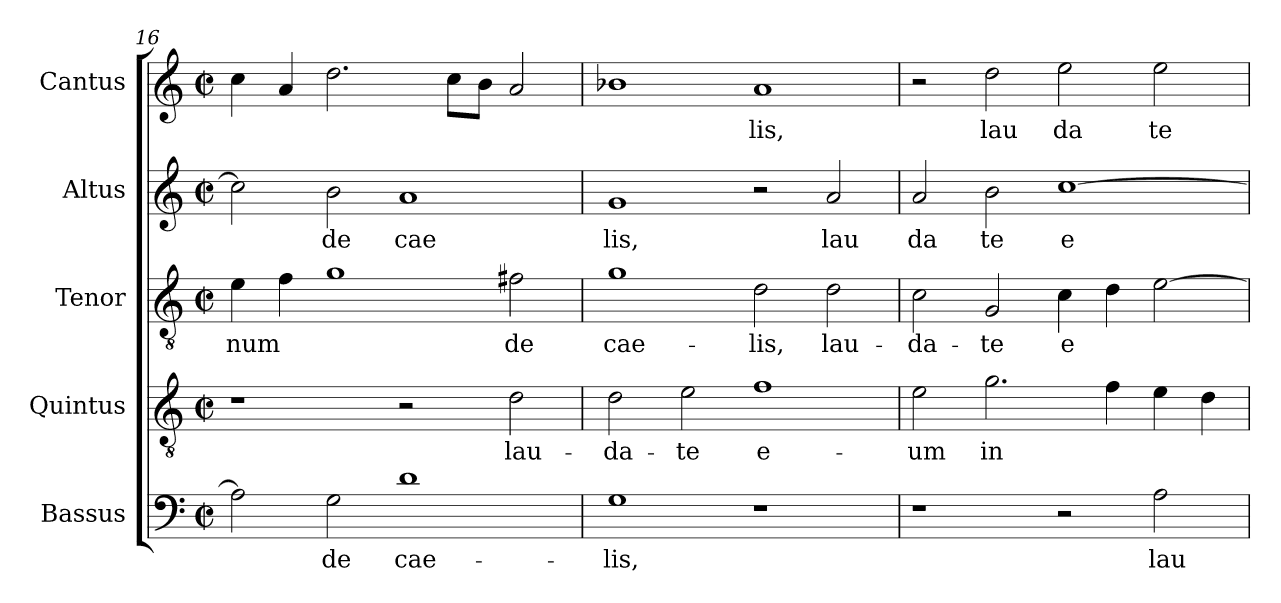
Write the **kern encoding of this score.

**kern	**text	**kern	**text	**kern	**text	**kern	**text	**kern	**text
*part5	*part5	*part4	*part4	*part3	*part3	*part2	*part2	*part1	*part1
*staff5	*staff5	*staff4	*staff4	*staff3	*staff3	*staff2	*staff2	*staff1	*staff1
*I"Bassus	*	*I"Quintus	*	*I"Tenor	*	*I"Altus	*	*I"Cantus	*
!!LO:PB:g=z
*clefF4	*	*clefGv2	*	*clefGv2	*	*clefG2	*	*clefG2	*
*k[]	*	*k[]	*	*k[]	*	*k[]	*	*k[]	*
*C:	*	*C:	*	*C:	*	*C:	*	*C:	*
*M2/2	*	*M2/2	*	*M2/2	*	*M2/2	*	*M2/2	*
*met(c|)	*	*met(c|)	*	*met(c|)	*	*met(c|)	*	*met(c|)	*
=16	=16	=16	=16	=16	=16	=16	=16	=16	=16
!	!LO:LY:b:cj	!	!	!	!LO:LY:b:cj	!	!LO:LY:b:cj	!	!LO:LY:b:cj
2A\]	.	1r	.	4e\	num	2cc\]	.	4cc\	--
!	!	!	!	!	!LO:LY:b:cj	!	!	!	!LO:LY:b:cj
.	.	.	.	4f\	.	.	.	4a/	--
!	!LO:LY:b:cj	!	!	!	!LO:LY:b:cj	!	!LO:LY:b:cj	!	!LO:LY:b:cj
2G\	de	.	.	1g	.	2b\	de	2.dd\	--
!	!LO:LY:b:cj	!	!	!	!	!	!LO:LY:b:cj	!	!
1d	cae-	2r	.	.	.	1a	cae	.	.
!	!	!	!	!	!	!	!	!	!LO:LY:b:cj
.	.	.	.	.	.	.	.	8cc\L	--
!	!	!	!	!	!	!	!	!	!LO:LY:b:cj
.	.	.	.	.	.	.	.	8b\J	--
!	!	!	!LO:LY:b:cj	!	!LO:LY:b:cj	!	!	!	!LO:LY:b:cj
.	.	2d\	lau-	2f#\	de	.	.	2a/	--
=17	=17	=17	=17	=17	=17	=17	=17	=17	=17
!	!LO:LY:b:cj	!	!LO:LY:b:cj	!	!LO:LY:b:cj	!	!LO:LY:b:cj	!	!LO:LY:b:cj
1G	-lis,	2d\	-da-	1g	cae-	1g	lis,	1b-X	--
!	!	!	!LO:LY:b:cj	!	!	!	!	!	!
.	.	2e\	-te	.	.	.	.	.	.
!	!	!	!LO:LY:b:cj	!	!LO:LY:b:cj	!	!	!	!LO:LY:b:cj
1r	.	1f	e-	2d\	-lis,	2r	.	1a	-lis,
!	!	!	!	!	!LO:LY:b:cj	!	!LO:LY:b:cj	!	!
.	.	.	.	2d\	lau-	2a/	lau	.	.
=18	=18	=18	=18	=18	=18	=18	=18	=18	=18
!	!	!	!LO:LY:b:cj	!	!LO:LY:b:cj	!	!LO:LY:b:cj	!	!
1r	.	2e\	-um	2c\	-da-	2a/	da	2r	.
!	!	!	!LO:LY:b:cj	!	!LO:LY:b:cj	!	!LO:LY:b:cj	!	!LO:LY:b:cj
.	.	2.g\	in	2G/	-te	2b\	te	2dd\	lau
!	!	!	!	!	!LO:LY:b:cj	!	!LO:LY:b:cj	!	!LO:LY:b:cj
2r	.	.	.	4c\	e-	[>1cc	e	2ee\	da
!	!	!	!LO:LY:b:cj	!	!LO:LY:b:cj	!	!	!	!
.	.	4f\	.	4d\	--	.	.	.	.
!	!LO:LY:b:cj	!	!LO:LY:b:cj	!	!LO:LY:b:cj	!	!	!	!LO:LY:b:cj
2A\	lau-	4e\	.	[>2e\	--	.	.	2ee\	te
!	!	!	!LO:LY:b:cj	!	!	!	!	!	!
.	.	4d\	.	.	.	.	.	.	.
=	=	=	=	=	=	=	=	=	=
*-	*-	*-	*-	*-	*-	*-	*-	*-	*-
